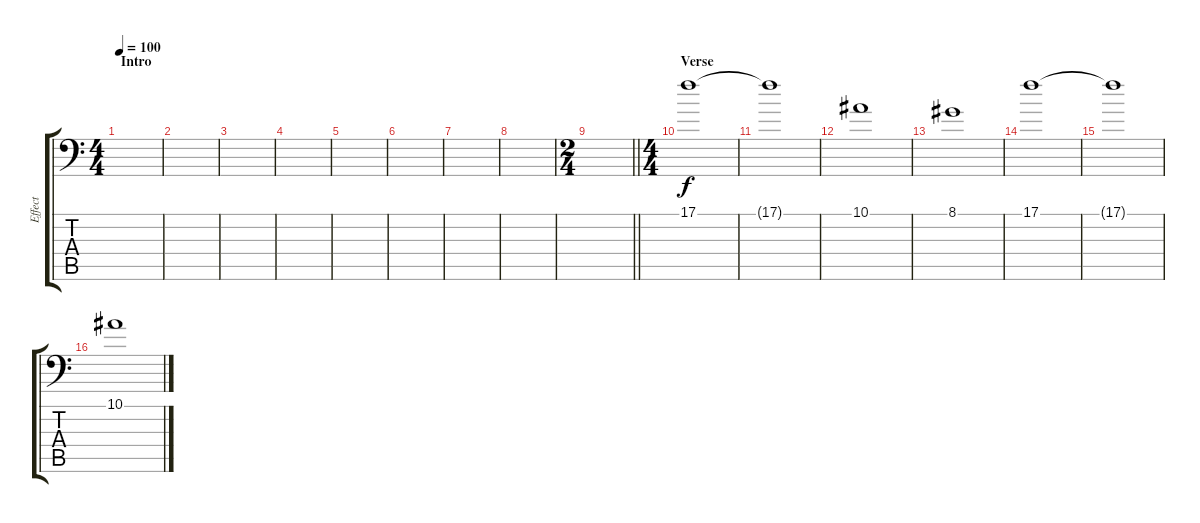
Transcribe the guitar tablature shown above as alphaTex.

\track ("Effect" "Effect") {instrument pad1newage}
\staff {score tabs}
\tuning (C4 G3 Eb3 Bb2 F2 Bb1) {hide}
\ts (4 4)
\section ("" "Intro")
\tempo 100
\clef f4
\ks c
|
|
|
|
|
|
|
|
\ts (2 4)
\barLineRight lightlight
|
\ts (4 4)
\section ("" "Verse")
17.1.1 |
17.1{t}.1 |
10.1.1 |
8.1.1 |
17.1.1 |
17.1{t}.1 |
10.1.1
